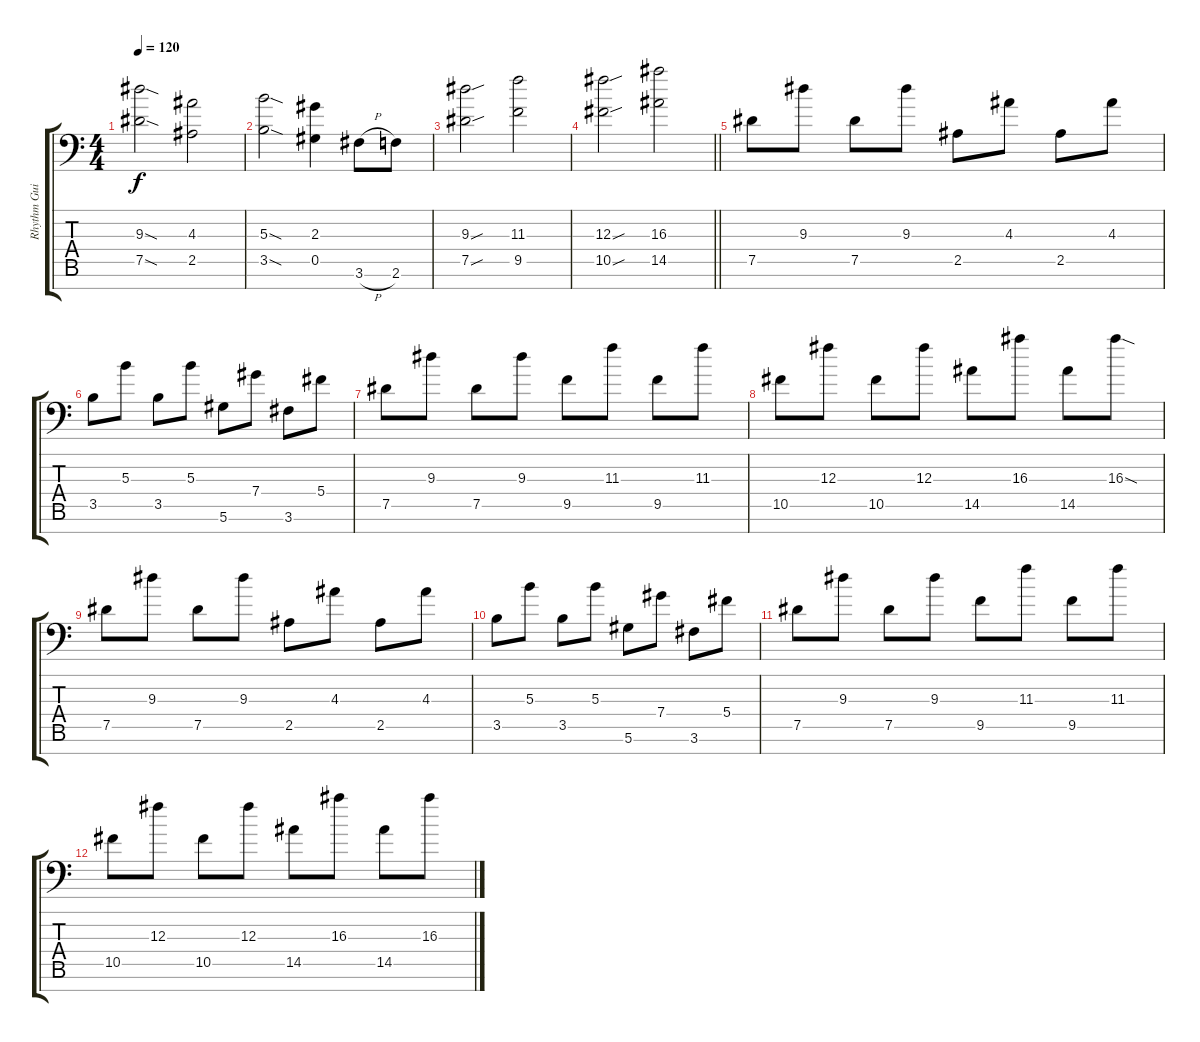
\track ("Rhythm Guitar I" "Rhythm Gui") {instrument distortionguitar}
\staff {score tabs}
\tuning (Eb4 Bb3 Gb3 Db3 Ab2 Eb2 Bb1) {hide}
\ts (4 4)
\tempo 120
\clef f4
\ks c
(9.3{sod} 7.5{sod}).2{dy f} (4.3 2.5).2 |
(5.3{sod} 3.5{sod}).2 (2.3 0.5).4 3.6{h}.8 2.6.8 |
(9.3{sou} 7.5{sou}).2 (11.3 9.5).2 |
\barLineRight lightlight
(12.3{sou} 10.5{sou}).2 (16.3 14.5).2 |
7.5.8{volume 8 instrument overdrivenguitar} 9.3.8 7.5.8 9.3.8 2.5.8 4.3.8 2.5.8 4.3.8 |
3.5.8 5.3.8 3.5.8 5.3.8 5.6.8 7.4.8 3.6.8 5.4.8 |
7.5.8 9.3.8 7.5.8 9.3.8 9.5.8 11.3.8 9.5.8 11.3.8 |
10.5.8 12.3.8 10.5.8 12.3.8 14.5.8 16.3.8 14.5.8 16.3{sod}.8 |
7.5.8 9.3.8 7.5.8 9.3.8 2.5.8 4.3.8 2.5.8 4.3.8 |
3.5.8 5.3.8 3.5.8 5.3.8 5.6.8 7.4.8 3.6.8 5.4.8 |
7.5.8 9.3.8 7.5.8 9.3.8 9.5.8 11.3.8 9.5.8 11.3.8 |
10.5.8 12.3.8 10.5.8 12.3.8 14.5.8 16.3.8 14.5.8 16.3.8
